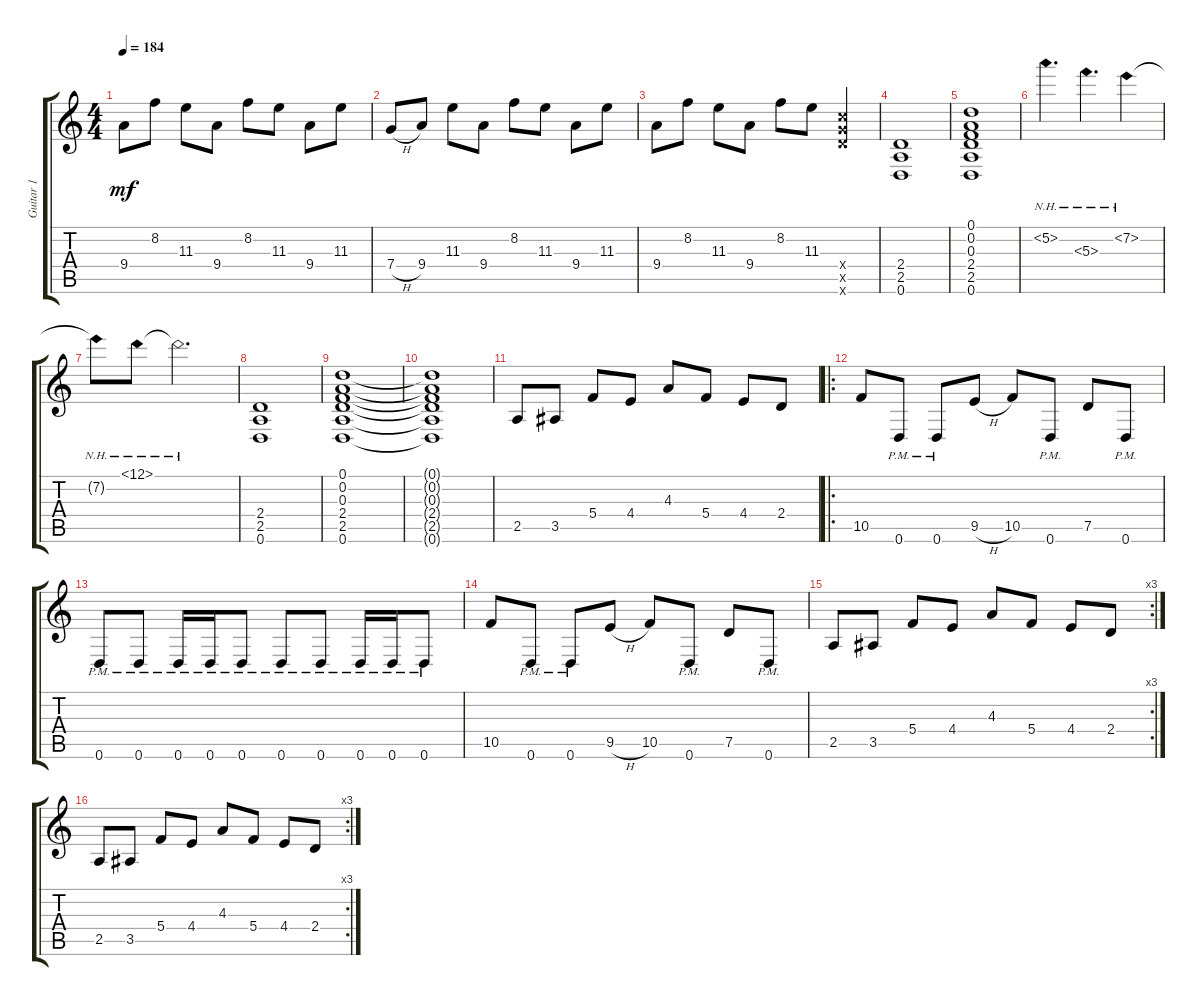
\track ("Guitar 1" "Guitar 1") {instrument overdrivenguitar}
\staff {score tabs}
\tuning (D4 A3 F3 C3 G2 D2) {hide}
\ts (4 4)
\tempo 184
\clef g2
\ks c
9.4.8{dy mf} 8.2.8 11.3.8 9.4.8 8.2.8 11.3.8 9.4.8 11.3.8 |
7.4{h}.8 9.4.8 11.3.8 9.4.8 8.2.8 11.3.8 9.4.8 11.3.8 |
9.4.8 8.2.8 11.3.8 9.4.8 8.2.8 11.3.8 (12.4{x} 12.5{x} 12.6{x}).4 |
(2.4 2.5 0.6).1 |
(0.1 0.2 0.3 2.4 2.5 0.6).1 |
5.2{nh}.4{d} 5.3{nh}.4{d} 7.2{nh}.4 |
7.2{nh t}.8 12.1{nh}.8 12.1{nh t}.2{d} |
(2.4 2.5 0.6).1 |
(0.1 0.2 0.3 2.4 2.5 0.6).1 |
(0.1{t} 0.2{t} 0.3{t} 2.4{t} 2.5{t} 0.6{t}).1 |
2.5.8 3.5.8 5.4.8 4.4.8 4.3.8 5.4.8 4.4.8 2.4.8 |
\ro
10.5.8 0.6{pm}.8 0.6{pm}.8 9.5{h}.8 10.5.8 0.6{pm}.8 7.5.8 0.6{pm}.8 |
0.6{pm}.8 0.6{pm}.8 0.6{pm}.16 0.6{pm}.16 0.6{pm}.8 0.6{pm}.8 0.6{pm}.8 0.6{pm}.16 0.6{pm}.16 0.6{pm}.8 |
10.5.8 0.6{pm}.8 0.6{pm}.8 9.5{h}.8 10.5.8 0.6{pm}.8 7.5.8 0.6{pm}.8 |
\rc 3
2.5.8 3.5.8 5.4.8 4.4.8 4.3.8 5.4.8 4.4.8 2.4.8 |
\rc 3
2.5.8 3.5.8 5.4.8 4.4.8 4.3.8 5.4.8 4.4.8 2.4.8
